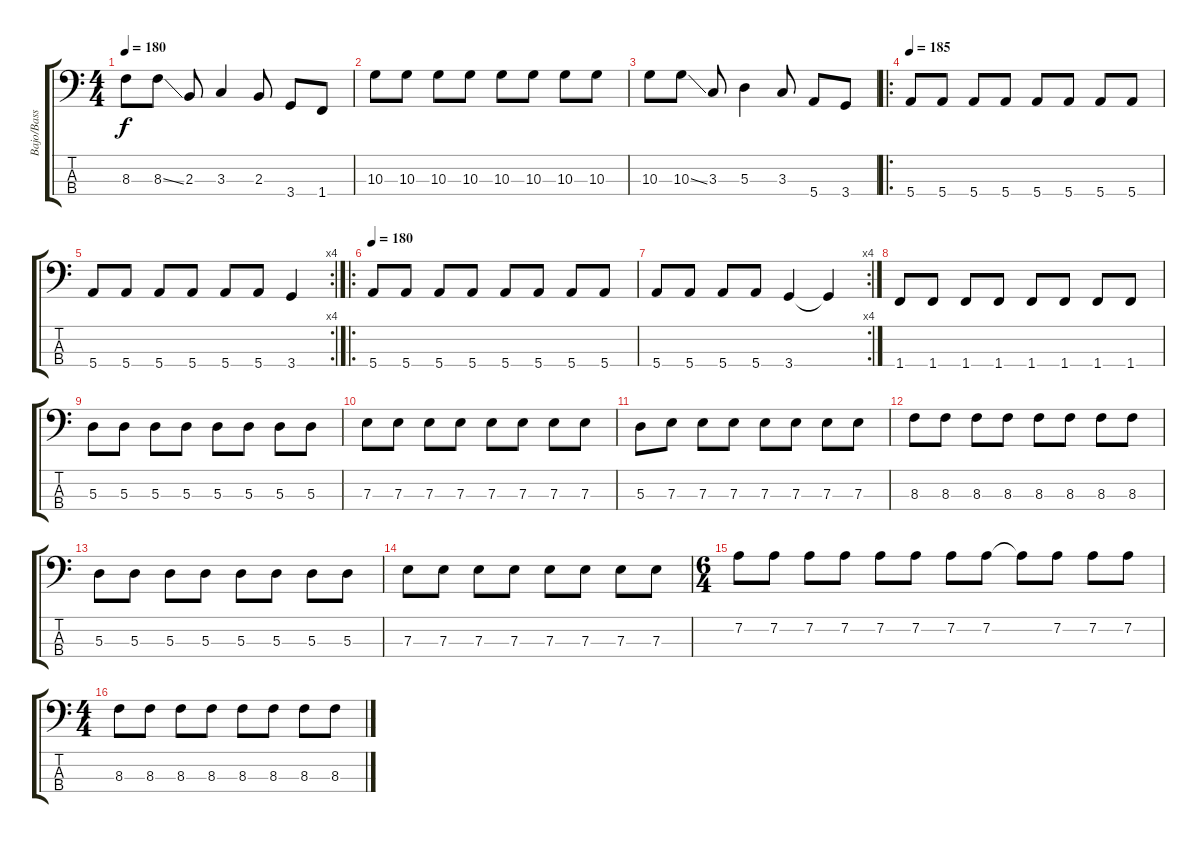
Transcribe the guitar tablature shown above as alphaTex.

\track ("Bajo/Bass" "Bajo/Bass") {instrument electricbasspick}
\staff {score tabs}
\tuning (G2 D2 A1 E1) {hide}
\ts (4 4)
\tempo 180
\clef f4
\ks c
8.3.8{dy f} 8.3{ss}.8 2.3.8 3.3.4 2.3.8 3.4.8 1.4.8 |
10.3.8 10.3.8 10.3.8 10.3.8 10.3.8 10.3.8 10.3.8 10.3.8 |
10.3.8 10.3{ss}.8 3.3.8 5.3.4 3.3.8 5.4.8 3.4.8 |
\ro
\tempo 185
5.4.8 5.4.8 5.4.8 5.4.8 5.4.8 5.4.8 5.4.8 5.4.8 |
\rc 4
5.4.8 5.4.8 5.4.8 5.4.8 5.4.8 5.4.8 3.4.4 |
\ro
\tempo 180
5.4.8 5.4.8 5.4.8 5.4.8 5.4.8 5.4.8 5.4.8 5.4.8 |
\rc 4
5.4.8 5.4.8 5.4.8 5.4.8 3.4.4 3.4{t}.4 |
1.4.8 1.4.8 1.4.8 1.4.8 1.4.8 1.4.8 1.4.8 1.4.8 |
5.3.8 5.3.8 5.3.8 5.3.8 5.3.8 5.3.8 5.3.8 5.3.8 |
7.3.8 7.3.8 7.3.8 7.3.8 7.3.8 7.3.8 7.3.8 7.3.8 |
5.3.8 7.3.8 7.3.8 7.3.8 7.3.8 7.3.8 7.3.8 7.3.8 |
8.3.8 8.3.8 8.3.8 8.3.8 8.3.8 8.3.8 8.3.8 8.3.8 |
5.3.8 5.3.8 5.3.8 5.3.8 5.3.8 5.3.8 5.3.8 5.3.8 |
7.3.8 7.3.8 7.3.8 7.3.8 7.3.8 7.3.8 7.3.8 7.3.8 |
\ts (6 4)
7.2.8 7.2.8 7.2.8 7.2.8 7.2.8 7.2.8 7.2.8 7.2.8 7.2{t}.8 7.2.8 7.2.8 7.2.8 |
\ts (4 4)
8.3.8 8.3.8 8.3.8 8.3.8 8.3.8 8.3.8 8.3.8 8.3.8
